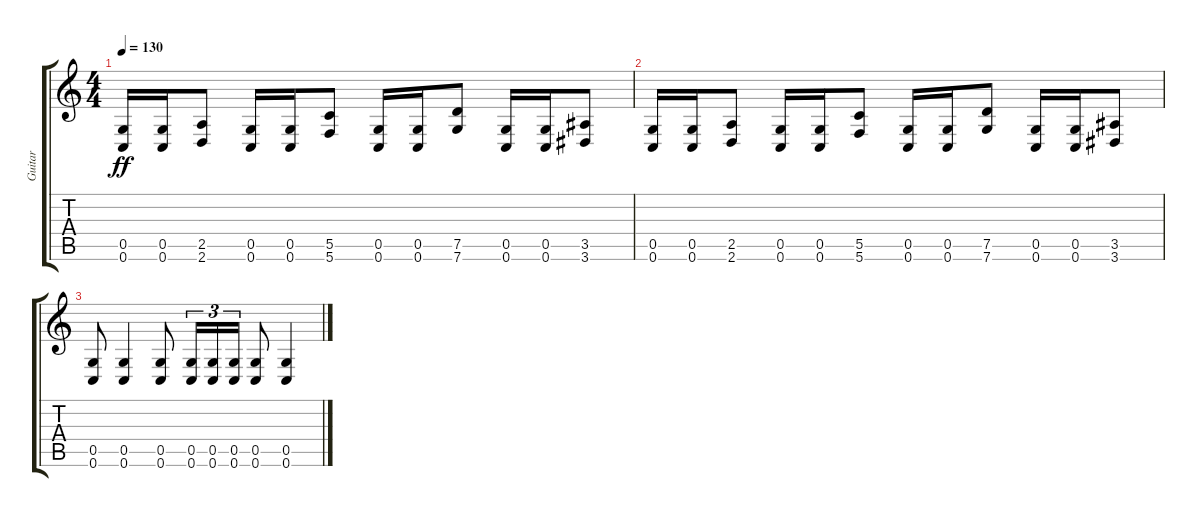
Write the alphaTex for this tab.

\track ("Guitar" "Guitar") {instrument distortionguitar}
\staff {score tabs}
\tuning (D4 A3 F3 C3 G2 C2) {hide}
\ts (4 4)
\tempo 130
\clef g2
\ks c
(0.5 0.6).16{dy ff} (0.5 0.6).16 (2.5 2.6).8 (0.5 0.6).16 (0.5 0.6).16 (5.5 5.6).8 (0.5 0.6).16 (0.5 0.6).16 (7.5 7.6).8 (0.5 0.6).16 (0.5 0.6).16 (3.5 3.6).8 |
(0.5 0.6).16 (0.5 0.6).16 (2.5 2.6).8 (0.5 0.6).16 (0.5 0.6).16 (5.5 5.6).8 (0.5 0.6).16 (0.5 0.6).16 (7.5 7.6).8 (0.5 0.6).16 (0.5 0.6).16 (3.5 3.6).8 |
(0.5 0.6).8 (0.5 0.6).4 (0.5 0.6).8 (0.5 0.6).16{tu (3 2)} (0.5 0.6).16{tu (3 2)} (0.5 0.6).16{tu (3 2)} (0.5 0.6).8 (0.5 0.6).4
